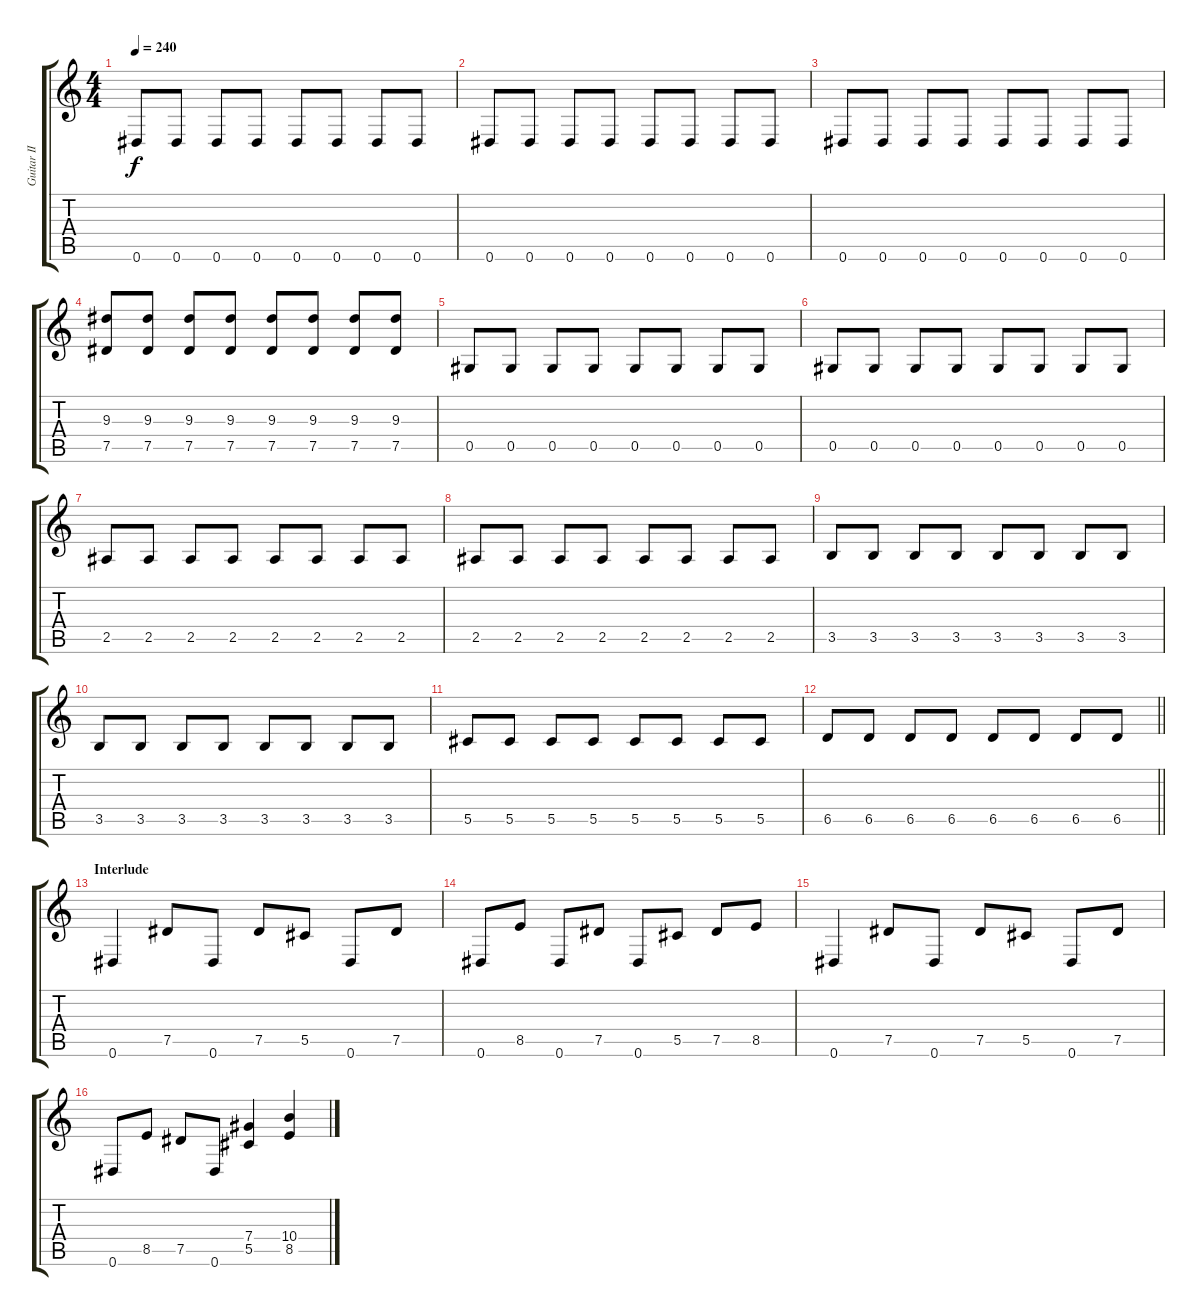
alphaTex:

\track ("Guitar II" "Guitar II") {instrument overdrivenguitar}
\staff {score tabs}
\tuning (Eb4 Bb3 Gb3 Db3 Ab2 Eb2) {hide}
\ts (4 4)
\tempo 240
\clef g2
\ks c
0.6.8{dy f} 0.6.8 0.6.8 0.6.8 0.6.8 0.6.8 0.6.8 0.6.8 |
0.6.8 0.6.8 0.6.8 0.6.8 0.6.8 0.6.8 0.6.8 0.6.8 |
0.6.8 0.6.8 0.6.8 0.6.8 0.6.8 0.6.8 0.6.8 0.6.8 |
(9.3 7.5).8 (9.3 7.5).8 (9.3 7.5).8 (9.3 7.5).8 (9.3 7.5).8 (9.3 7.5).8 (9.3 7.5).8 (9.3 7.5).8 |
0.5.8 0.5.8 0.5.8 0.5.8 0.5.8 0.5.8 0.5.8 0.5.8 |
0.5.8 0.5.8 0.5.8 0.5.8 0.5.8 0.5.8 0.5.8 0.5.8 |
2.5.8 2.5.8 2.5.8 2.5.8 2.5.8 2.5.8 2.5.8 2.5.8 |
2.5.8 2.5.8 2.5.8 2.5.8 2.5.8 2.5.8 2.5.8 2.5.8 |
3.5.8 3.5.8 3.5.8 3.5.8 3.5.8 3.5.8 3.5.8 3.5.8 |
3.5.8 3.5.8 3.5.8 3.5.8 3.5.8 3.5.8 3.5.8 3.5.8 |
5.5.8 5.5.8 5.5.8 5.5.8 5.5.8 5.5.8 5.5.8 5.5.8 |
\barLineRight lightlight
6.5.8 6.5.8 6.5.8 6.5.8 6.5.8 6.5.8 6.5.8 6.5.8 |
\section ("" "Interlude")
0.6.4 7.5.8 0.6.8 7.5.8 5.5.8 0.6.8 7.5.8 |
0.6.8 8.5.8 0.6.8 7.5.8 0.6.8 5.5.8 7.5.8 8.5.8 |
0.6.4 7.5.8 0.6.8 7.5.8 5.5.8 0.6.8 7.5.8 |
0.6.8 8.5.8 7.5.8 0.6.8 (7.4 5.5).4 (10.4 8.5).4
